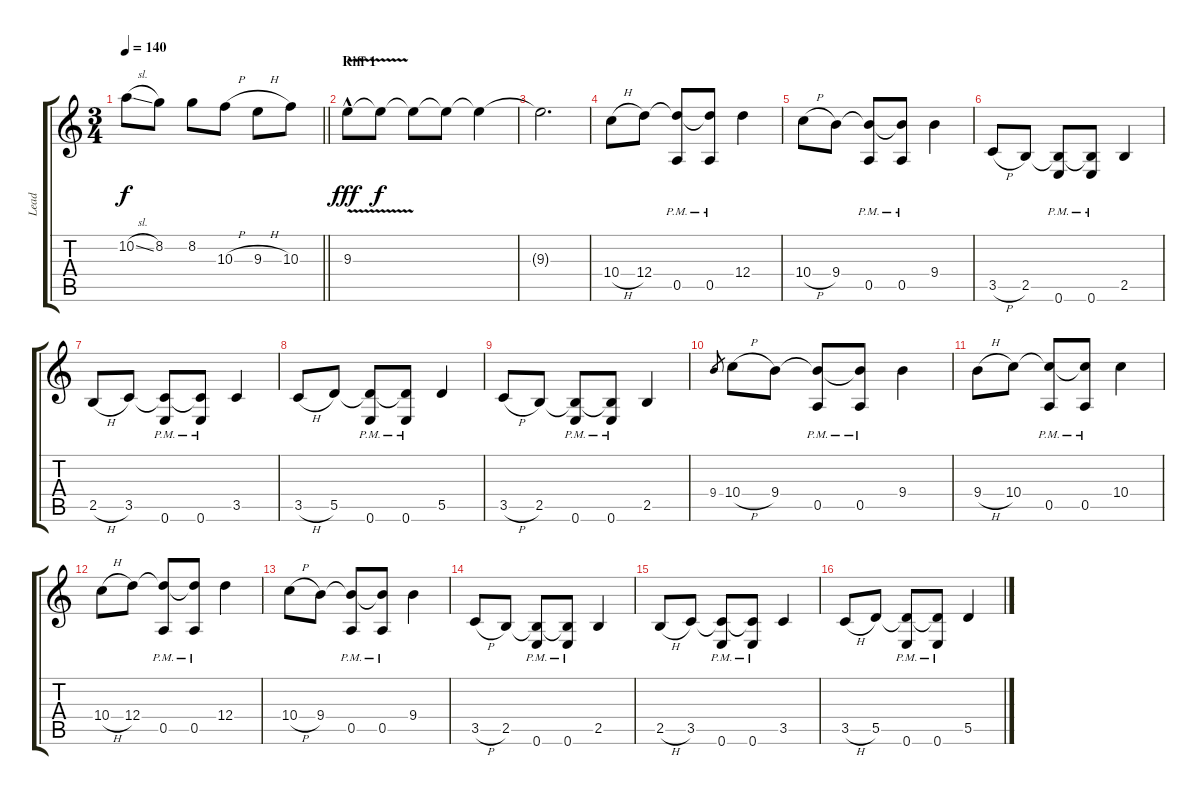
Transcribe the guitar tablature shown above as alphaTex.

\track ("Lead" "Lead") {instrument distortionguitar}
\staff {score tabs}
\tuning (E4 B3 G3 D3 A2 E2) {hide}
\ts (3 4)
\tempo 140
\clef g2
\barLineRight lightlight
\ks c
10.2{sl}.8{dy f} 8.2.8 8.2.8 10.3{h}.8 9.3{h}.8 10.3.8 |
\section ("" "Riff 1")
9.3{v hac}.8{dy fff} 9.3{t}.8{dy f} 9.3{t}.8 9.3{t}.8{volume 4} 9.3{t}.4 |
9.3{t}.2{d} |
10.4{h}.8{volume 16} 12.4.8 (12.4{t} 0.5{pm}).8 (12.4{t} 0.5{pm}).8 12.4.4 |
10.4{h}.8 9.4.8 (9.4{t} 0.5{pm}).8 (9.4{t} 0.5{pm}).8 9.4.4 |
3.5{h}.8 2.5.8 (2.5{t} 0.6{pm}).8 (2.5{t} 0.6{pm}).8 2.5.4 |
2.5{h}.8 3.5.8 (3.5{t} 0.6{pm}).8 (3.5{t} 0.6{pm}).8 3.5.4 |
3.5{h}.8 5.5.8 (5.5{t} 0.6{pm}).8 (5.5{t} 0.6{pm}).8 5.5.4 |
3.5{h}.8 2.5.8 (2.5{t} 0.6{pm}).8 (2.5{t} 0.6{pm}).8 2.5.4 |
9.4.8{gr} 10.4{h}.8 9.4.8 (9.4{t} 0.5{pm}).8 (9.4{t} 0.5{pm}).8 9.4.4 |
9.4{h}.8 10.4.8 (10.4{t} 0.5{pm}).8 (10.4{t} 0.5{pm}).8 10.4.4 |
10.4{h}.8 12.4.8 (12.4{t} 0.5{pm}).8 (12.4{t} 0.5{pm}).8 12.4.4 |
10.4{h}.8 9.4.8 (9.4{t} 0.5{pm}).8 (9.4{t} 0.5{pm}).8 9.4.4 |
3.5{h}.8 2.5.8 (2.5{t} 0.6{pm}).8 (2.5{t} 0.6{pm}).8 2.5.4 |
2.5{h}.8 3.5.8 (3.5{t} 0.6{pm}).8 (3.5{t} 0.6{pm}).8 3.5.4 |
3.5{h}.8 5.5.8 (5.5{t} 0.6{pm}).8 (5.5{t} 0.6{pm}).8 5.5.4
